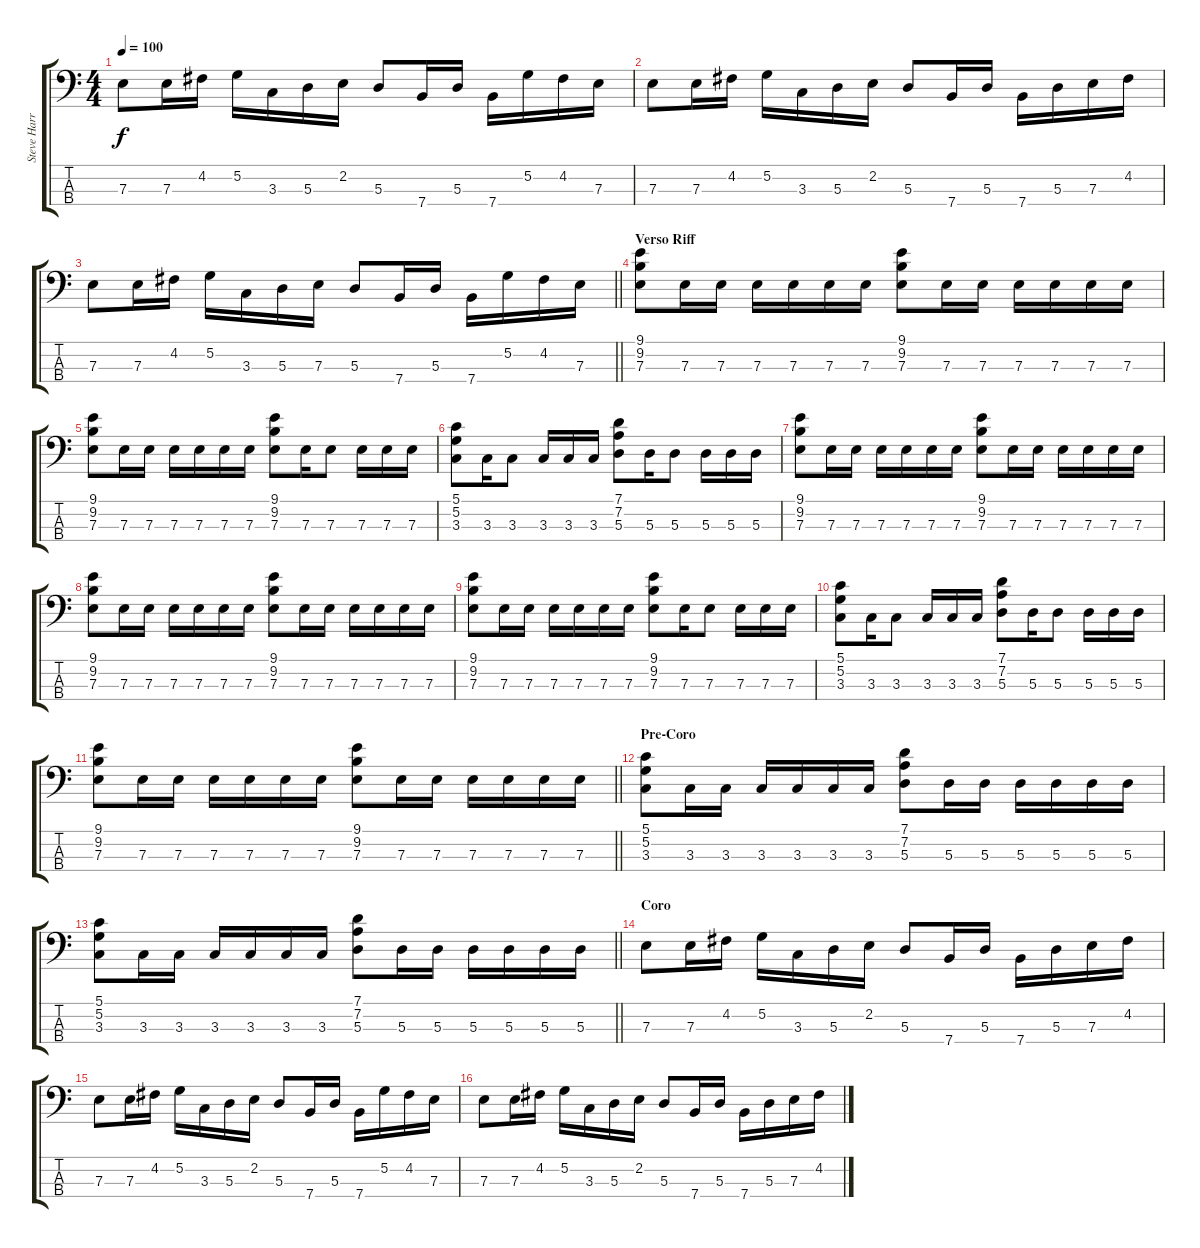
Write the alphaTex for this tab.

\track ("Steve Harris" "Steve Harr") {instrument electricbassfinger}
\staff {score tabs}
\tuning (G2 D2 A1 E1) {hide}
\ts (4 4)
\tempo 100
\clef f4
\ks c
7.3.8{dy f} 7.3.16 4.2.16 5.2.16 3.3.16 5.3.16 2.2.16 5.3.8 7.4.16 5.3.16 7.4.16 5.2.16 4.2.16 7.3.16 |
7.3.8 7.3.16 4.2.16 5.2.16 3.3.16 5.3.16 2.2.16 5.3.8 7.4.16 5.3.16 7.4.16 5.3.16 7.3.16 4.2.16 |
\barLineRight lightlight
7.3.8 7.3.16 4.2.16 5.2.16 3.3.16 5.3.16 7.3.16 5.3.8 7.4.16 5.3.16 7.4.16 5.2.16 4.2.16 7.3.16 |
\section ("" "Verso Riff")
(9.1 9.2 7.3).8 7.3.16 7.3.16 7.3.16 7.3.16 7.3.16 7.3.16 (9.1 9.2 7.3).8 7.3.16 7.3.16 7.3.16 7.3.16 7.3.16 7.3.16 |
(9.1 9.2 7.3).8 7.3.16 7.3.16 7.3.16 7.3.16 7.3.16 7.3.16 (9.1 9.2 7.3).8 7.3.16 7.3.8 7.3.16 7.3.16 7.3.16 |
(5.1 5.2 3.3).8 3.3.16 3.3.8 3.3.16 3.3.16 3.3.16 (7.1 7.2 5.3).8 5.3.16 5.3.8 5.3.16 5.3.16 5.3.16 |
(9.1 9.2 7.3).8 7.3.16 7.3.16 7.3.16 7.3.16 7.3.16 7.3.16 (9.1 9.2 7.3).8 7.3.16 7.3.16 7.3.16 7.3.16 7.3.16 7.3.16 |
(9.1 9.2 7.3).8 7.3.16 7.3.16 7.3.16 7.3.16 7.3.16 7.3.16 (9.1 9.2 7.3).8 7.3.16 7.3.16 7.3.16 7.3.16 7.3.16 7.3.16 |
(9.1 9.2 7.3).8 7.3.16 7.3.16 7.3.16 7.3.16 7.3.16 7.3.16 (9.1 9.2 7.3).8 7.3.16 7.3.8 7.3.16 7.3.16 7.3.16 |
(5.1 5.2 3.3).8 3.3.16 3.3.8 3.3.16 3.3.16 3.3.16 (7.1 7.2 5.3).8 5.3.16 5.3.8 5.3.16 5.3.16 5.3.16 |
\barLineRight lightlight
(9.1 9.2 7.3).8 7.3.16 7.3.16 7.3.16 7.3.16 7.3.16 7.3.16 (9.1 9.2 7.3).8 7.3.16 7.3.16 7.3.16 7.3.16 7.3.16 7.3.16 |
\section ("" "Pre-Coro")
(5.1 5.2 3.3).8 3.3.16 3.3.16 3.3.16 3.3.16 3.3.16 3.3.16 (7.1 7.2 5.3).8 5.3.16 5.3.16 5.3.16 5.3.16 5.3.16 5.3.16 |
\barLineRight lightlight
(5.1 5.2 3.3).8 3.3.16 3.3.16 3.3.16 3.3.16 3.3.16 3.3.16 (7.1 7.2 5.3).8 5.3.16 5.3.16 5.3.16 5.3.16 5.3.16 5.3.16 |
\section ("" "Coro")
7.3.8 7.3.16 4.2.16 5.2.16 3.3.16 5.3.16 2.2.16 5.3.8 7.4.16 5.3.16 7.4.16 5.3.16 7.3.16 4.2.16 |
7.3.8 7.3.16 4.2.16 5.2.16 3.3.16 5.3.16 2.2.16 5.3.8 7.4.16 5.3.16 7.4.16 5.2.16 4.2.16 7.3.16 |
7.3.8 7.3.16 4.2.16 5.2.16 3.3.16 5.3.16 2.2.16 5.3.8 7.4.16 5.3.16 7.4.16 5.3.16 7.3.16 4.2.16
